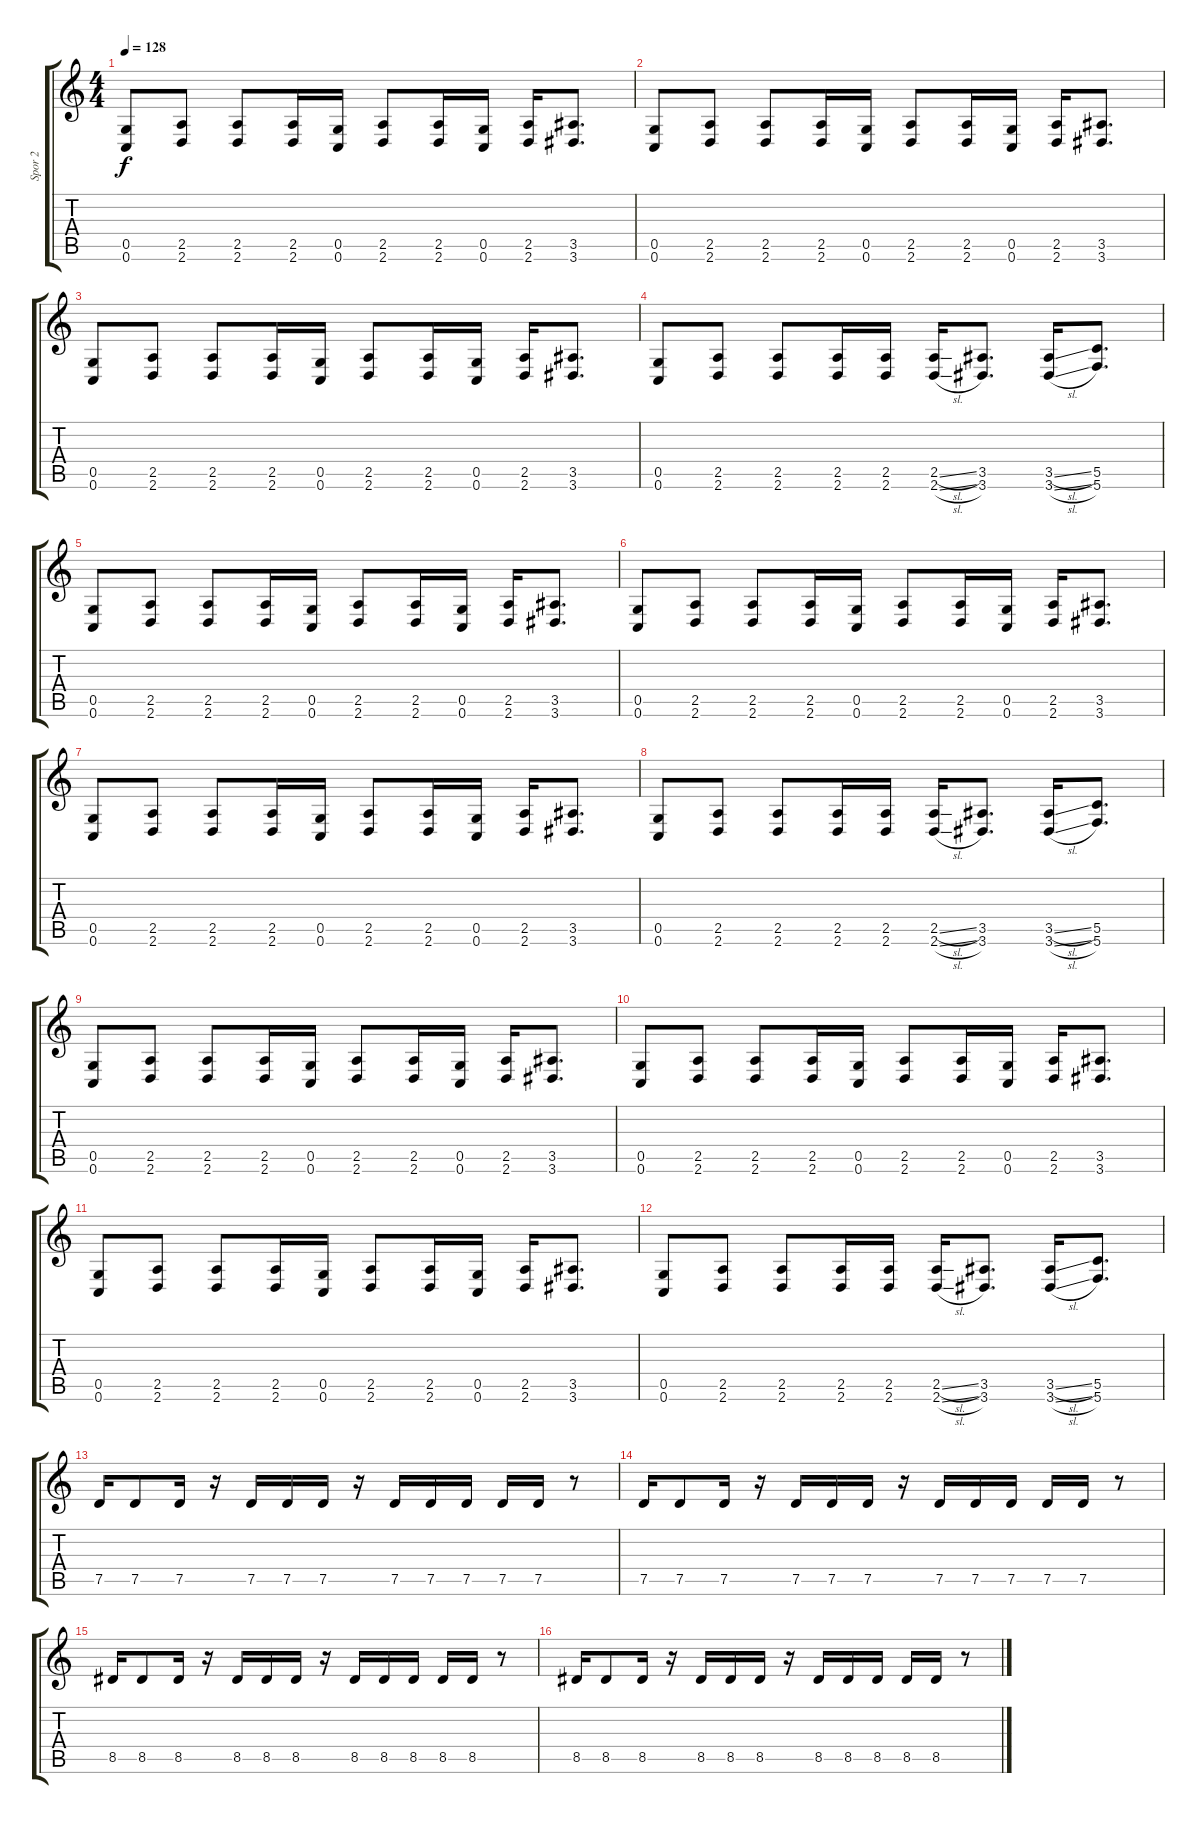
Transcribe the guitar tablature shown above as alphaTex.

\track ("Spor 2" "Spor 2") {instrument distortionguitar}
\staff {score tabs}
\tuning (D4 A3 F3 C3 G2 C2) {hide}
\ts (4 4)
\tempo 128
\clef g2
\ks c
(0.5 0.6).8{dy f} (2.5 2.6).8 (2.5 2.6).8 (2.5 2.6).16 (0.5 0.6).16 (2.5 2.6).8 (2.5 2.6).16 (0.5 0.6).16 (2.5 2.6).16 (3.5 3.6).8{d} |
(0.5 0.6).8 (2.5 2.6).8 (2.5 2.6).8 (2.5 2.6).16 (0.5 0.6).16 (2.5 2.6).8 (2.5 2.6).16 (0.5 0.6).16 (2.5 2.6).16 (3.5 3.6).8{d} |
(0.5 0.6).8 (2.5 2.6).8 (2.5 2.6).8 (2.5 2.6).16 (0.5 0.6).16 (2.5 2.6).8 (2.5 2.6).16 (0.5 0.6).16 (2.5 2.6).16 (3.5 3.6).8{d} |
(0.5 0.6).8 (2.5 2.6).8 (2.5 2.6).8 (2.5 2.6).16 (2.5 2.6).16 (2.5{sl} 2.6{sl}).16 (3.5 3.6).8{d} (3.5{sl} 3.6{sl}).16 (5.5 5.6).8{d} |
(0.5 0.6).8 (2.5 2.6).8 (2.5 2.6).8 (2.5 2.6).16 (0.5 0.6).16 (2.5 2.6).8 (2.5 2.6).16 (0.5 0.6).16 (2.5 2.6).16 (3.5 3.6).8{d} |
(0.5 0.6).8 (2.5 2.6).8 (2.5 2.6).8 (2.5 2.6).16 (0.5 0.6).16 (2.5 2.6).8 (2.5 2.6).16 (0.5 0.6).16 (2.5 2.6).16 (3.5 3.6).8{d} |
(0.5 0.6).8 (2.5 2.6).8 (2.5 2.6).8 (2.5 2.6).16 (0.5 0.6).16 (2.5 2.6).8 (2.5 2.6).16 (0.5 0.6).16 (2.5 2.6).16 (3.5 3.6).8{d} |
(0.5 0.6).8 (2.5 2.6).8 (2.5 2.6).8 (2.5 2.6).16 (2.5 2.6).16 (2.5{sl} 2.6{sl}).16 (3.5 3.6).8{d} (3.5{sl} 3.6{sl}).16 (5.5 5.6).8{d} |
(0.5 0.6).8 (2.5 2.6).8 (2.5 2.6).8 (2.5 2.6).16 (0.5 0.6).16 (2.5 2.6).8 (2.5 2.6).16 (0.5 0.6).16 (2.5 2.6).16 (3.5 3.6).8{d} |
(0.5 0.6).8 (2.5 2.6).8 (2.5 2.6).8 (2.5 2.6).16 (0.5 0.6).16 (2.5 2.6).8 (2.5 2.6).16 (0.5 0.6).16 (2.5 2.6).16 (3.5 3.6).8{d} |
(0.5 0.6).8 (2.5 2.6).8 (2.5 2.6).8 (2.5 2.6).16 (0.5 0.6).16 (2.5 2.6).8 (2.5 2.6).16 (0.5 0.6).16 (2.5 2.6).16 (3.5 3.6).8{d} |
(0.5 0.6).8 (2.5 2.6).8 (2.5 2.6).8 (2.5 2.6).16 (2.5 2.6).16 (2.5{sl} 2.6{sl}).16 (3.5 3.6).8{d} (3.5{sl} 3.6{sl}).16 (5.5 5.6).8{d} |
7.5.16 7.5.8 7.5.16 r.16 7.5.16 7.5.16 7.5.16 r.16 7.5.16 7.5.16 7.5.16 7.5.16 7.5.16 r.8 |
7.5.16 7.5.8 7.5.16 r.16 7.5.16 7.5.16 7.5.16 r.16 7.5.16 7.5.16 7.5.16 7.5.16 7.5.16 r.8 |
8.5.16 8.5.8 8.5.16 r.16 8.5.16 8.5.16 8.5.16 r.16 8.5.16 8.5.16 8.5.16 8.5.16 8.5.16 r.8 |
8.5.16 8.5.8 8.5.16 r.16 8.5.16 8.5.16 8.5.16 r.16 8.5.16 8.5.16 8.5.16 8.5.16 8.5.16 r.8
